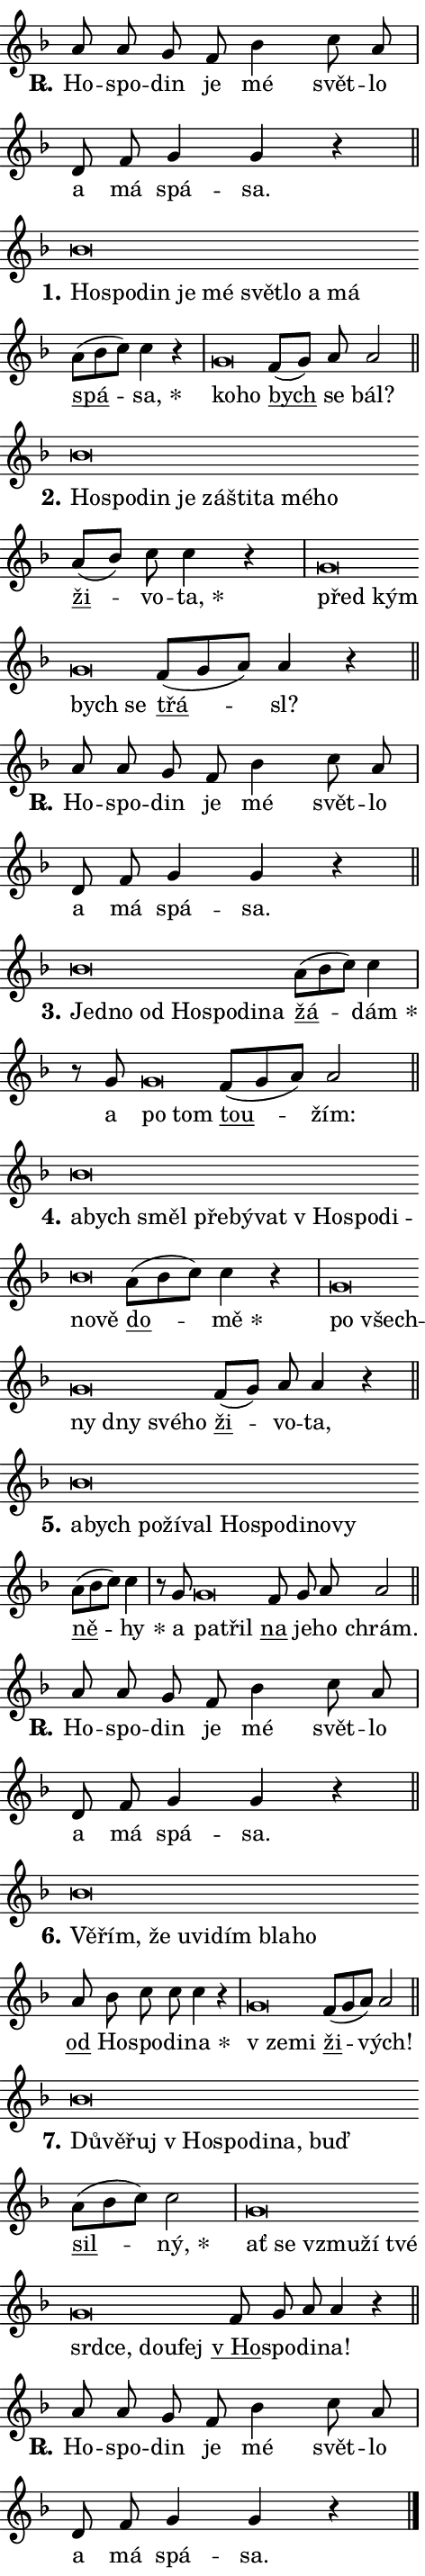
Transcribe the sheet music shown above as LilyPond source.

\version "2.24.0"
\header { tagline = "" }
\paper {
  indent = 0\cm
  top-margin = 0\cm
  right-margin = 0.13\cm % to fit lyric hyphens
  bottom-margin = 0\cm
  left-margin = 0\cm
  paper-width = 8\cm
  page-breaking = #ly:one-page-breaking
  system-system-spacing.basic-distance = #11
  score-system-spacing.basic-distance = #11
  ragged-last = ##f
}


%% Author: Thomas Morley
%% https://lists.gnu.org/archive/html/lilypond-user/2020-05/msg00002.html
#(define (line-position grob)
"Returns position of @var[grob} in current system:
   @code{'start}, if at first time-step
   @code{'end}, if at last time-step
   @code{'middle} otherwise
"
  (let* ((col (ly:item-get-column grob))
         (ln (ly:grob-object col 'left-neighbor))
         (rn (ly:grob-object col 'right-neighbor))
         (col-to-check-left (if (ly:grob? ln) ln col))
         (col-to-check-right (if (ly:grob? rn) rn col))
         (break-dir-left
           (and
             (ly:grob-property col-to-check-left 'non-musical #f)
             (ly:item-break-dir col-to-check-left)))
         (break-dir-right
           (and
             (ly:grob-property col-to-check-right 'non-musical #f)
             (ly:item-break-dir col-to-check-right))))
        (cond ((eqv? 1 break-dir-left) 'start)
              ((eqv? -1 break-dir-right) 'end)
              (else 'middle))))

#(define (tranparent-at-line-position vctor)
  (lambda (grob)
  "Relying on @code{line-position} select the relevant enry from @var{vctor}.
Used to determine transparency,"
    (case (line-position grob)
      ((end) (not (vector-ref vctor 0)))
      ((middle) (not (vector-ref vctor 1)))
      ((start) (not (vector-ref vctor 2))))))

noteHeadBreakVisibility =
#(define-music-function (break-visibility)(vector?)
"Makes @code{NoteHead}s transparent relying on @var{break-visibility}"
#{
  \override NoteHead.transparent =
    #(tranparent-at-line-position break-visibility)
#})

#(define delete-ledgers-for-transparent-note-heads
  (lambda (grob)
    "Reads whether a @code{NoteHead} is transparent.
If so this @code{NoteHead} is removed from @code{'note-heads} from
@var{grob}, which is supposed to be @code{LedgerLineSpanner}.
As a result ledgers are not printed for this @code{NoteHead}"
    (let* ((nhds-array (ly:grob-object grob 'note-heads))
           (nhds-list
             (if (ly:grob-array? nhds-array)
                 (ly:grob-array->list nhds-array)
                 '()))
           ;; Relies on the transparent-property being done before
           ;; Staff.LedgerLineSpanner.after-line-breaking is executed.
           ;; This is fragile ...
           (to-keep
             (remove
               (lambda (nhd)
                 (ly:grob-property nhd 'transparent #f))
               nhds-list)))
      ;; TODO find a better method to iterate over grob-arrays, similiar
      ;; to filter/remove etc for lists
      ;; For now rebuilt from scratch
      (set! (ly:grob-object grob 'note-heads)  '())
      (for-each
        (lambda (nhd)
          (ly:pointer-group-interface::add-grob grob 'note-heads nhd))
        to-keep))))

squashNotes = {
  \override NoteHead.X-extent = #'(-0.2 . 0.2)
  \override NoteHead.Y-extent = #'(-0.75 . 0)
  \override NoteHead.stencil =
    #(lambda (grob)
       (let ((pos (ly:grob-property grob 'staff-position)))
         (begin
           (if (< pos -7) (display "ERROR: Lower brevis then expected\n") (display ""))
           (if (<= pos -6) ly:text-interface::print ly:note-head::print))))
}
unSquashNotes = {
  \revert NoteHead.X-extent
  \revert NoteHead.Y-extent
  \revert NoteHead.stencil
}

hideNotes = \noteHeadBreakVisibility #begin-of-line-visible
unHideNotes = \noteHeadBreakVisibility #all-visible

% work-around for resetting accidentals
% https://lilypond.org/doc/v2.23/Documentation/notation/displaying-rhythms#unmetered-music
cadenzaMeasure = {
  \cadenzaOff
  \partial 1024 s1024
  \cadenzaOn
}

#(define-markup-command (accent layout props text) (markup?)
  "Underline accented syllable"
  (interpret-markup layout props
    #{\markup \override #'(offset . 4.3) \underline { #text }#}))

responsum = \markup \concat {
  "R" \hspace #-1.05 \path #0.1 #'((moveto 0 0.07) (lineto 0.9 0.8)) \hspace #0.05 "."
}

spaceSize = #0.6828661417322834 % exact space size for TeX Gyre Schola

\layout {
  \context {
    \Staff
    \remove "Time_signature_engraver"
    \override LedgerLineSpanner.after-line-breaking = #delete-ledgers-for-transparent-note-heads
  }
  \context {
    \Lyrics {
      \override LyricSpace.minimum-distance = \spaceSize
      \override LyricText.font-name = #"TeX Gyre Schola"
      \override LyricText.font-size = 1
      \override StanzaNumber.font-name = #"TeX Gyre Schola Bold"
      \override StanzaNumber.font-size = 1
    }
  }
  \context {
    \Score 
    \override NoteHead.text =
      #(lambda (grob) 
        (let ((pos (ly:grob-property grob 'staff-position)))
          #{\markup {
            \combine
              \halign #-0.55 \raise #(if (= pos -6) 0 0.5) \override #'(thickness . 2) \draw-line #'(3.2 . 0)
              \musicglyph "noteheads.sM1"
          }#}))
  }
}

% magnetic-lyrics.ily
%
%   written by
%     Jean Abou Samra <jean@abou-samra.fr>
%     Werner Lemberg <wl@gnu.org>
%
%   adapted by
%     Jiri Hon <jiri.hon@gmail.com>
%
% Version 2022-Apr-15

% https://www.mail-archive.com/lilypond-user@gnu.org/msg149350.html

#(define (Left_hyphen_pointer_engraver context)
   "Collect syllable-hyphen-syllable occurrences in lyrics and store
them in properties.  This engraver only looks to the left.  For
example, if the lyrics input is @code{foo -- bar}, it does the
following.

@itemize @bullet
@item
Set the @code{text} property of the @code{LyricHyphen} grob between
@q{foo} and @q{bar} to @code{foo}.

@item
Set the @code{left-hyphen} property of the @code{LyricText} grob with
text @q{foo} to the @code{LyricHyphen} grob between @q{foo} and
@q{bar}.
@end itemize

Use this auxiliary engraver in combination with the
@code{lyric-@/text::@/apply-@/magnetic-@/offset!} hook."
   (let ((hyphen #f)
         (text #f))
     (make-engraver
      (acknowledgers
       ((lyric-syllable-interface engraver grob source-engraver)
        (set! text grob)))
      (end-acknowledgers
       ((lyric-hyphen-interface engraver grob source-engraver)
        ;(when (not (grob::has-interface grob 'lyric-space-interface))
          (set! hyphen grob)));)
      ((stop-translation-timestep engraver)
       (when (and text hyphen)
         (ly:grob-set-object! text 'left-hyphen hyphen))
       (set! text #f)
       (set! hyphen #f)))))

#(define (lyric-text::apply-magnetic-offset! grob)
   "If the space between two syllables is less than the value in
property @code{LyricText@/.details@/.squash-threshold}, move the right
syllable to the left so that it gets concatenated with the left
syllable.

Use this function as a hook for
@code{LyricText@/.after-@/line-@/breaking} if the
@code{Left_@/hyphen_@/pointer_@/engraver} is active."
   (let ((hyphen (ly:grob-object grob 'left-hyphen #f)))
     (when hyphen
       (let ((left-text (ly:spanner-bound hyphen LEFT)))
         (when (grob::has-interface left-text 'lyric-syllable-interface)
           (let* ((common (ly:grob-common-refpoint grob left-text X))
                  (this-x-ext (ly:grob-extent grob common X))
                  (left-x-ext
                   (begin
                     ;; Trigger magnetism for left-text.
                     (ly:grob-property left-text 'after-line-breaking)
                     (ly:grob-extent left-text common X)))
                  ;; `delta` is the gap width between two syllables.
                  (delta (- (interval-start this-x-ext)
                            (interval-end left-x-ext)))
                  (details (ly:grob-property grob 'details))
                  (threshold (assoc-get 'squash-threshold details 0.2)))
             (when (< delta threshold)
               (let* (;; We have to manipulate the input text so that
                      ;; ligatures crossing syllable boundaries are not
                      ;; disabled.  For languages based on the Latin
                      ;; script this is essentially a beautification.
                      ;; However, for non-Western scripts it can be a
                      ;; necessity.
                      (lt (ly:grob-property left-text 'text))
                      (rt (ly:grob-property grob 'text))
                      (is-space (grob::has-interface hyphen 'lyric-space-interface))
                      (space (if is-space " " ""))
                      (extra-delta (if is-space spaceSize 0))
                      ;; Append new syllable.
                      (ltrt-space (if (and (string? lt) (string? rt))
                                (string-append lt space rt)
                                (make-concat-markup (list lt space rt))))
                      ;; Right-align `ltrt` to the right side.
                      (ltrt-space-markup (grob-interpret-markup
                               grob
                               (make-translate-markup
                                (cons (interval-length this-x-ext) 0)
                                (make-right-align-markup ltrt-space)))))
                 (begin
                   ;; Don't print `left-text`.
                   (ly:grob-set-property! left-text 'stencil #f)
                   ;; Set text and stencil (which holds all collected
                   ;; syllables so far) and shift it to the left.
                   (ly:grob-set-property! grob 'text ltrt-space)
                   (ly:grob-set-property! grob 'stencil ltrt-space-markup)
                   (ly:grob-translate-axis! grob (- (- delta extra-delta)) X))))))))))


#(define (lyric-hyphen::displace-bounds-first grob)
   ;; Make very sure this callback isn't triggered too early.
   (let ((left (ly:spanner-bound grob LEFT))
         (right (ly:spanner-bound grob RIGHT)))
     (ly:grob-property left 'after-line-breaking)
     (ly:grob-property right 'after-line-breaking)
     (ly:lyric-hyphen::print grob)))

squashThreshold = #0.4

\layout {
  \context {
    \Lyrics
    \consists #Left_hyphen_pointer_engraver
    \override LyricText.after-line-breaking =
      #lyric-text::apply-magnetic-offset!
    \override LyricHyphen.stencil = #lyric-hyphen::displace-bounds-first
    \override LyricText.details.squash-threshold = \squashThreshold
    \override LyricHyphen.minimum-distance = 0
    \override LyricHyphen.minimum-length = \squashThreshold
  }
}

squashText = \override LyricText.details.squash-threshold = 9999
unSquashText = \override LyricText.details.squash-threshold = \squashThreshold

leftText = \override LyricText.self-alignment-X = #LEFT
unLeftText = \revert LyricText.self-alignment-X

starOffset = #(lambda (grob) 
                (let ((x_offset (ly:self-alignment-interface::aligned-on-x-parent grob)))
                  (if (= x_offset 0) 0 (+ x_offset 1.2))))

star = #(define-music-function (syllable)(string?)
"Append star separator at the end of a syllable"
#{
  \once \override LyricText.X-offset = #starOffset
  \lyricmode { \markup {
    #syllable
    \override #'((font-name . "TeX Gyre Schola Bold")) \hspace #0.2 \lower #0.65 \larger "*"
  } }
#})

starAccent = #(define-music-function (syllable)(string?)
"Append star separator at the end of a syllable and make accent"
#{
  \once \override LyricText.X-offset = #starOffset
  \lyricmode { \markup {
    \accent #syllable
    \override #'((font-name . "TeX Gyre Schola Bold")) \hspace #0.2 \lower #0.65 \larger "*"
  } }
#})

breath = #(define-music-function (syllable)(string?)
"Append breathing indicator at the end of a syllable"
#{
  \lyricmode { \markup { #syllable "+" } }
#})

optionalBreath = #(define-music-function (syllable)(string?)
"Append optional breathing indicator at the end of a syllable"
#{
  \lyricmode { \markup { #syllable "(+)" } }
#})


\score {
    <<
        \new Voice = "melody" { \cadenzaOn \key f \major \relative { a'8 a g f bes4 c8 a \cadenzaMeasure \bar "|" d, f \bar "" g4 g r \cadenzaMeasure \bar "||" \break } }
        \new Lyrics \lyricsto "melody" { \lyricmode { \set stanza = \responsum
Ho -- spo -- din je mé svět -- lo a má spá -- sa. } }
    >>
    \layout {}
}

\score {
    <<
        \new Voice = "melody" { \cadenzaOn \key f \major \relative { \squashNotes bes'\breve*1/16 \hideNotes \breve*1/16 \bar "" \breve*1/16 \bar "" \breve*1/16 \bar "" \breve*1/16 \bar "" \breve*1/16 \bar "" \breve*1/16 \bar "" \breve*1/16 \breve*1/16 \bar "" \unHideNotes \unSquashNotes \bar "" a8[( bes c)] c4 r \cadenzaMeasure \bar "|" \squashNotes g\breve*1/16 \hideNotes \breve*1/16 \bar "" \unHideNotes \unSquashNotes \bar "" f8[( g)] a a2 \cadenzaMeasure \bar "||" \break } }
        \new Lyrics \lyricsto "melody" { \lyricmode { \set stanza = "1."
\leftText Ho -- \squashText spo -- din je mé svět -- lo a má \unLeftText \unSquashText \markup \accent spá -- \star sa, \leftText ko -- \squashText ho \unLeftText \unSquashText \markup \accent bych se bál? } }
    >>
    \layout {}
}

\score {
    <<
        \new Voice = "melody" { \cadenzaOn \key f \major \relative { \squashNotes bes'\breve*1/16 \hideNotes \breve*1/16 \bar "" \breve*1/16 \bar "" \breve*1/16 \bar "" \breve*1/16 \bar "" \breve*1/16 \bar "" \breve*1/16 \bar "" \breve*1/16 \breve*1/16 \bar "" \unHideNotes \unSquashNotes \bar "" a8[( bes)] c c4 r \cadenzaMeasure \bar "|" \squashNotes g\breve*1/16 \hideNotes \breve*1/16 \bar "" \breve*1/16 \breve*1/16 \bar "" \unHideNotes \unSquashNotes \bar "" f8[( g a)] a4 r \cadenzaMeasure \bar "||" \break } }
        \new Lyrics \lyricsto "melody" { \lyricmode { \set stanza = "2."
\leftText Ho -- \squashText spo -- din je zá -- šti -- ta mé -- ho \unLeftText \unSquashText \markup \accent ži -- vo -- \star ta, \leftText před \squashText kým bych se \unLeftText \unSquashText \markup \accent třá -- sl? } }
    >>
    \layout {}
}

\score {
    <<
        \new Voice = "melody" { \cadenzaOn \key f \major \relative { a'8 a g f bes4 c8 a \cadenzaMeasure \bar "|" d, f \bar "" g4 g r \cadenzaMeasure \bar "||" \break } }
        \new Lyrics \lyricsto "melody" { \lyricmode { \set stanza = \responsum
Ho -- spo -- din je mé svět -- lo a má spá -- sa. } }
    >>
    \layout {}
}

\score {
    <<
        \new Voice = "melody" { \cadenzaOn \key f \major \relative { \squashNotes bes'\breve*1/16 \hideNotes \breve*1/16 \bar "" \breve*1/16 \bar "" \breve*1/16 \bar "" \breve*1/16 \bar "" \breve*1/16 \breve*1/16 \bar "" \unHideNotes \unSquashNotes \bar "" a8[( bes c)] c4 \cadenzaMeasure \bar "|" r8 g \squashNotes g\breve*1/16 \hideNotes \breve*1/16 \bar "" \unHideNotes \unSquashNotes \bar "" f8[( g a)] a2 \cadenzaMeasure \bar "||" \break } }
        \new Lyrics \lyricsto "melody" { \lyricmode { \set stanza = "3."
\leftText Jed -- \squashText no od Ho -- spo -- di -- na \unLeftText \unSquashText \markup \accent žá -- \star dám a \leftText po \squashText tom \unLeftText \unSquashText \markup \accent tou -- žím: } }
    >>
    \layout {}
}

\score {
    <<
        \new Voice = "melody" { \cadenzaOn \key f \major \relative { \squashNotes bes'\breve*1/16 \hideNotes \breve*1/16 \bar "" \breve*1/16 \bar "" \breve*1/16 \bar "" \breve*1/16 \bar "" \breve*1/16 \bar "" \breve*1/16 \bar "" \breve*1/16 \bar "" \breve*1/16 \bar "" \breve*1/16 \breve*1/16 \bar "" \unHideNotes \unSquashNotes \bar "" a8[( bes c)] c4 r \cadenzaMeasure \bar "|" \squashNotes g\breve*1/16 \hideNotes \breve*1/16 \bar "" \breve*1/16 \bar "" \breve*1/16 \bar "" \breve*1/16 \breve*1/16 \bar "" \unHideNotes \unSquashNotes \bar "" f8[( g)] a a4 r \cadenzaMeasure \bar "||" \break } }
        \new Lyrics \lyricsto "melody" { \lyricmode { \set stanza = "4."
\leftText a -- \squashText bych směl pře -- bý -- vat "v Ho" -- spo -- di -- no -- vě \unLeftText \unSquashText \markup \accent do -- \star mě \leftText po \squashText všech -- ny dny své -- ho \unLeftText \unSquashText \markup \accent ži -- vo -- ta, } }
    >>
    \layout {}
}

\score {
    <<
        \new Voice = "melody" { \cadenzaOn \key f \major \relative { \squashNotes bes'\breve*1/16 \hideNotes \breve*1/16 \bar "" \breve*1/16 \bar "" \breve*1/16 \bar "" \breve*1/16 \bar "" \breve*1/16 \bar "" \breve*1/16 \bar "" \breve*1/16 \bar "" \breve*1/16 \breve*1/16 \bar "" \unHideNotes \unSquashNotes \bar "" a8[( bes c)] c4 \cadenzaMeasure \bar "|" r8 g \squashNotes g\breve*1/16 \hideNotes \breve*1/16 \bar "" \unHideNotes \unSquashNotes \bar "" f8 g a a2 \cadenzaMeasure \bar "||" \break } }
        \new Lyrics \lyricsto "melody" { \lyricmode { \set stanza = "5."
\leftText a -- \squashText bych po -- ží -- val Ho -- spo -- di -- no -- vy \unLeftText \unSquashText \markup \accent ně -- \star hy a \leftText pa -- \squashText třil \unLeftText \unSquashText \markup \accent na je -- ho chrám. } }
    >>
    \layout {}
}

\score {
    <<
        \new Voice = "melody" { \cadenzaOn \key f \major \relative { a'8 a g f bes4 c8 a \cadenzaMeasure \bar "|" d, f \bar "" g4 g r \cadenzaMeasure \bar "||" \break } }
        \new Lyrics \lyricsto "melody" { \lyricmode { \set stanza = \responsum
Ho -- spo -- din je mé svět -- lo a má spá -- sa. } }
    >>
    \layout {}
}

\score {
    <<
        \new Voice = "melody" { \cadenzaOn \key f \major \relative { \squashNotes bes'\breve*1/16 \hideNotes \breve*1/16 \bar "" \breve*1/16 \bar "" \breve*1/16 \bar "" \breve*1/16 \bar "" \breve*1/16 \bar "" \breve*1/16 \breve*1/16 \bar "" \unHideNotes \unSquashNotes \bar "" a8 bes c c c4 r \cadenzaMeasure \bar "|" \squashNotes g\breve*1/16 \hideNotes \breve*1/16 \bar "" \unHideNotes \unSquashNotes \bar "" f8[( g a)] a2 \cadenzaMeasure \bar "||" \break } }
        \new Lyrics \lyricsto "melody" { \lyricmode { \set stanza = "6."
\leftText Vě -- \squashText řím, že u -- vi -- dím bla -- ho \unLeftText \unSquashText \markup \accent od Ho -- spo -- di -- \star na \leftText "v ze" -- \squashText mi \unLeftText \unSquashText \markup \accent ži -- vých! } }
    >>
    \layout {}
}

\score {
    <<
        \new Voice = "melody" { \cadenzaOn \key f \major \relative { \squashNotes bes'\breve*1/16 \hideNotes \breve*1/16 \bar "" \breve*1/16 \bar "" \breve*1/16 \bar "" \breve*1/16 \bar "" \breve*1/16 \bar "" \breve*1/16 \breve*1/16 \bar "" \unHideNotes \unSquashNotes \bar "" a8[( bes c)] c2 \cadenzaMeasure \bar "|" \squashNotes g\breve*1/16 \hideNotes \breve*1/16 \bar "" \breve*1/16 \bar "" \breve*1/16 \bar "" \breve*1/16 \bar "" \breve*1/16 \bar "" \breve*1/16 \bar "" \breve*1/16 \breve*1/16 \bar "" \unHideNotes \unSquashNotes \bar "" f8 g a a4 r \cadenzaMeasure \bar "||" \break } }
        \new Lyrics \lyricsto "melody" { \lyricmode { \set stanza = "7."
\leftText Dů -- \squashText vě -- řuj "v Ho" -- spo -- di -- na, buď \unLeftText \unSquashText \markup \accent sil -- \star ný, \leftText ať \squashText se vzmu -- ží tvé srd -- ce, dou -- fej \unLeftText \unSquashText \markup \accent "v Ho" -- spo -- di -- na! } }
    >>
    \layout {}
}

\score {
    <<
        \new Voice = "melody" { \cadenzaOn \key f \major \relative { a'8 a g f bes4 c8 a \cadenzaMeasure \bar "|" d, f \bar "" g4 g r \cadenzaMeasure \bar "||" \break } \bar "|." }
        \new Lyrics \lyricsto "melody" { \lyricmode { \set stanza = \responsum
Ho -- spo -- din je mé svět -- lo a má spá -- sa. } }
    >>
    \layout {}
}
